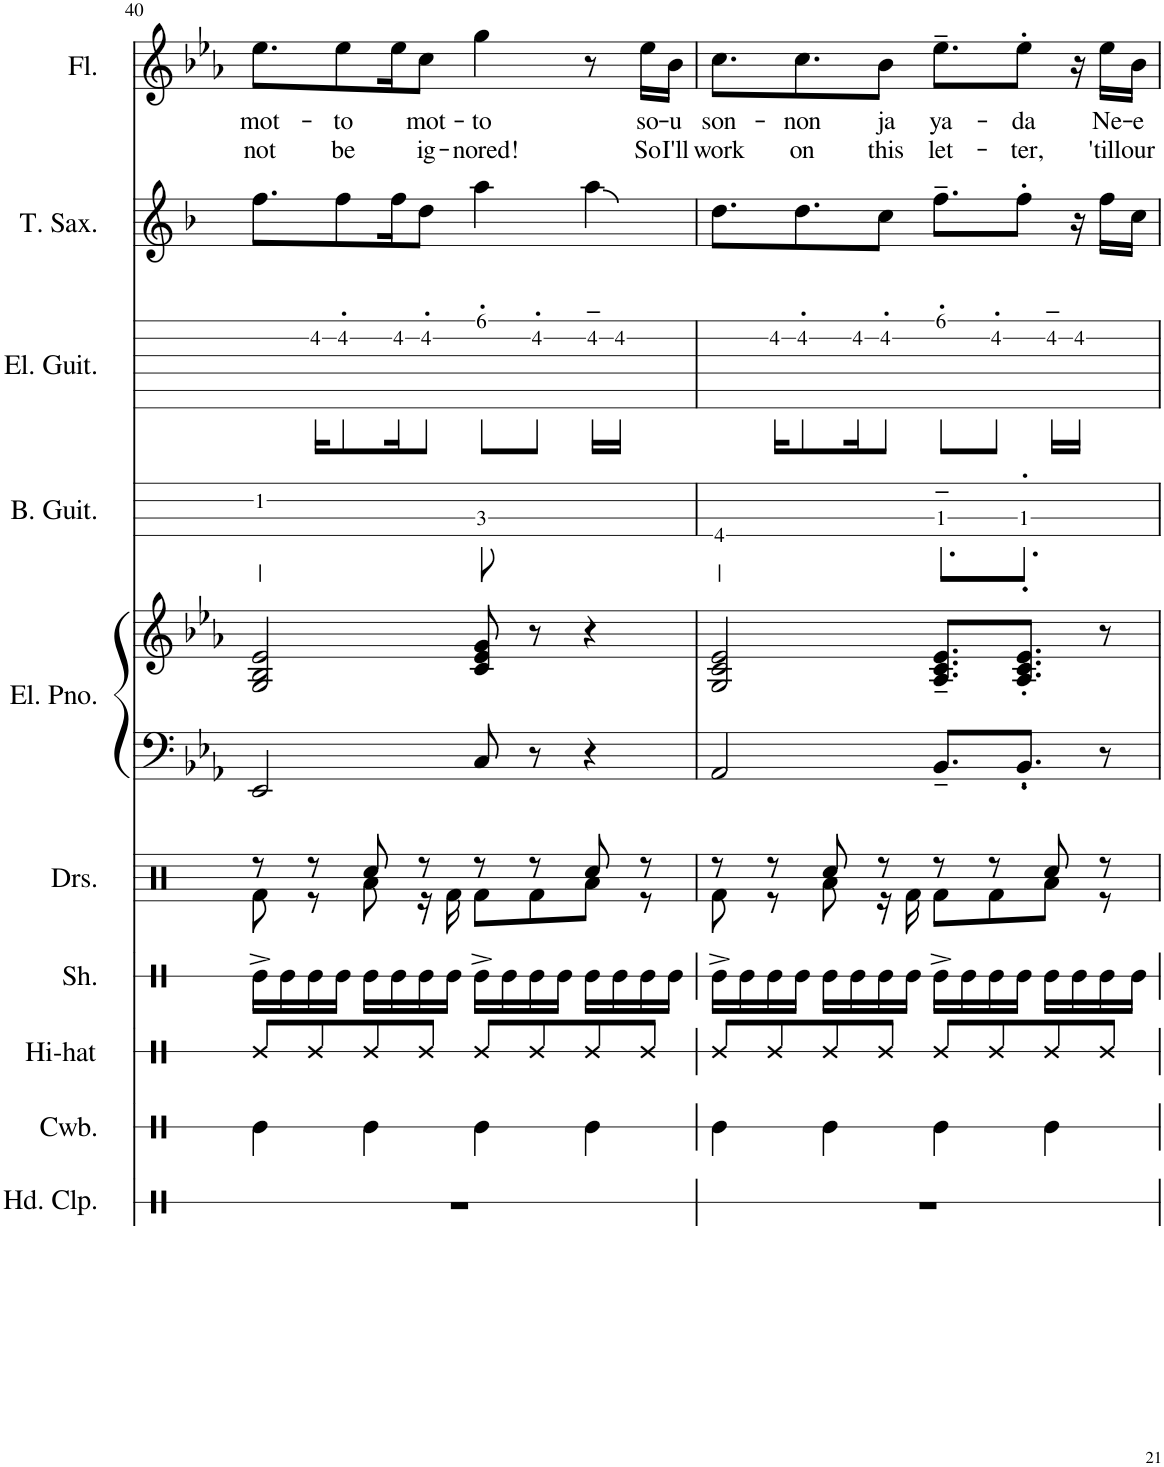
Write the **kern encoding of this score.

**kern	**kern	**kern	**kern	**kern	**kern	**kern	**kern	**kern	**kern	**kern	**text	**text
*part10	*part9	*part8	*part7	*part6	*part5	*part5	*part4	*part3	*part2	*part1	*part1	*part1
*staff11	*staff10	*staff9	*staff8	*staff7	*staff6	*staff5	*staff4	*staff3	*staff2	*staff1	*staff1	*staff1
*I"Hand Clap	*I"Cowbell	*I"Hi-hat	*I"Shaker	*I"Drumset	*I"Electric Piano	*	*I"Bass Guitar	*I"Electric Guitar (Muted)	*I"Tenor Saxophone	*I"Flute	*	*
*I'Hd. Clp.	*I'Cwb.	*I'Hi-hat	*I'Sh.	*I'Drs.	*I'El. Pno.	*	*I'B. Guit.	*I'El. Guit.	*I'T. Sax.	*I'Fl.	*	*
!!LO:PB:g=z
*clefX	*clefX	*clefX	*clefX	*clefX	*clefF4	*clefG2	*	*	*clefG2	*clefG2	*	*
*	*	*	*	*	*	*	*	*	*Trd8c14	*	*	*
*k[]	*k[]	*k[]	*k[]	*k[]	*k[b-e-a-]	*k[b-e-a-]	*k[b-e-a-]	*k[b-e-a-]	*k[b-]	*k[b-e-a-]	*	*
*M4/4	*M4/4	*M4/4	*M4/4	*M4/4	*M4/4	*M4/4	*M4/4	*M4/4	*M4/4	*M4/4	*	*
*met(c)	*met(c)	*met(c)	*met(c)	*met(c)	*met(c)	*met(c)	*met(c)	*met(c)	*met(c)	*met(c)	*	*
=40	=40	=40	=40	=40	=40	=40	=40	=40	=40	=40	=40	=40
*	*	*	*	*^	*	*	*	*	*	*	*	*
!	!	!	!	!	!	!	!	!	!	!	!	!LO:LY:b	!LO:LY:b
1r	4Re\	8Re/L	16Re^\LL	8r	8Rf\	2EE-/	2G/ 2B-/ 2e-/	2EE-\	8r	8.ff\L	8.ee-\L	mot-	not
.	.	.	16Re\	.	.	.	.	.	.	.	.	.	.
.	.	8Re/	16Re\	8r	8r	.	.	.	16e-\KL	.	.	.	.
!	!	!	!	!	!	!	!	!	!	!	!	!LO:LY:b	!LO:LY:b
.	.	.	16Re\JJ	.	.	.	.	.	8e-'\	8ff\	8ee-\	-to	be
.	4Re\	8Re/	16Re\LL	8Rcc/	8Ra\	.	.	.	.	.	.	.	.
.	.	.	16Re\	.	.	.	.	.	16e-\K	16ff\K	16ee-\K	.	.
!	!	!	!	!	!	!	!	!	!	!	!	!LO:LY:b	!LO:LY:b
.	.	8Re/J	16Re\	8r	16r	.	.	.	8e-'\J	8dd\J	8cc\J	mot-	ig-
.	.	.	16Re\JJ	.	16Rf\	.	.	.	.	.	.	.	.
!	!	!	!	!	!	!	!	!	!	!	!	!LO:LY:b	!LO:LY:b
.	4Re\	8Re/L	16Re^\LL	8r	8Rf\L	8C/	8c/ 8e-/ 8g/	8CC\	8b-'\L	4aa\	4gg\	-to	-nored!
.	.	.	16Re\	.	.	.	.	.	.	.	.	.	.
.	.	8Re/	16Re\	8r	8Rf\	8r	8r	8r	8e-'\J	.	.	.	.
.	.	.	16Re\JJ	.	.	.	.	.	.	.	.	.	.
.	4Re\	8Re/	16Re\LL	8Rcc/	8Ra\J	4r	4r	4r	16e-~\LL	4aa\	8r	.	.
.	.	.	16Re\	.	.	.	.	.	16e-\JJ	.	.	.	.
!	!	!	!	!	!	!	!	!	!	!	!	!LO:LY:b	!LO:LY:b
.	.	8Re/J	16Re\	8r	8r	.	.	.	8r	.	16ee-\LL	so-	So
!	!	!	!	!	!	!	!	!	!	!	!	!LO:LY:b	!LO:LY:b
.	.	.	16Re\JJ	.	.	.	.	.	.	.	16b-\JJ	-u	I'll
=41	=41	=41	=41	=41	=41	=41	=41	=41	=41	=41	=41	=41	=41
!	!	!	!	!	!	!	!	!	!	!	!	!LO:LY:b	!LO:LY:b
1r	4Re\	8Re/L	16Re^\LL	8r	8Rf\	2AA-/	2G/ 2c/ 2e-/	2AAA-\	8r	8.dd\L	8.cc\L	son-	work
.	.	.	16Re\	.	.	.	.	.	.	.	.	.	.
.	.	8Re/	16Re\	8r	8r	.	.	.	16e-\KL	.	.	.	.
!	!	!	!	!	!	!	!	!	!	!	!	!LO:LY:b	!LO:LY:b
.	.	.	16Re\JJ	.	.	.	.	.	8e-'\	8.dd\	8.cc\	-non	on
.	4Re\	8Re/	16Re\LL	8Rcc/	8Ra\	.	.	.	.	.	.	.	.
.	.	.	16Re\	.	.	.	.	.	16e-\K	.	.	.	.
!	!	!	!	!	!	!	!	!	!	!	!	!LO:LY:b	!LO:LY:b
.	.	8Re/J	16Re\	8r	16r	.	.	.	8e-'\J	8cc\J	8b-\J	ja	this
.	.	.	16Re\JJ	.	16Rf\	.	.	.	.	.	.	.	.
!	!	!	!	!	!	!	!	!	!	!	!	!LO:LY:b	!LO:LY:b
.	4Re\	8Re/L	16Re^\LL	8r	8Rf\L	8.BB-~/L	8.A-/~ 8.c/~ 8.e-/~L	8.BBB-~\L	8b-'\L	8.ff~\L	8.ee-~\L	ya-	let-
.	.	.	16Re\	.	.	.	.	.	.	.	.	.	.
.	.	8Re/	16Re\	8r	8Rf\	.	.	.	8e-'\J	.	.	.	.
!	!	!	!	!	!	!	!	!	!	!	!	!LO:LY:b	!LO:LY:b
.	.	.	16Re\JJ	.	.	8.BB-'</J	8.A-/' 8.c/' 8.e-/'J	8.BBB-'<\J	.	8ff'\J	8ee-'\J	-da	-ter,
.	4Re\	8Re/	16Re\LL	8Rcc/	8Ra\J	.	.	.	16e-~\LL	.	.	.	.
.	.	.	16Re\	.	.	.	.	.	16e-\JJ	16r	16r	.	.
!	!	!	!	!	!	!	!	!	!	!	!	!LO:LY:b	!LO:LY:b
.	.	8Re/J	16Re\	8r	8r	8r	8r	8r	8r	16ff\LL	16ee-\LL	Ne-	'till
!	!	!	!	!	!	!	!	!	!	!	!	!LO:LY:b	!LO:LY:b
.	.	.	16Re\JJ	.	.	.	.	.	.	16cc\JJ	16b-\JJ	-e	our
*	*	*	*	*v	*v	*	*	*	*	*	*	*	*
=	=	=	=	=	=	=	=	=	=	=	=	=
*-	*-	*-	*-	*-	*-	*-	*-	*-	*-	*-	*-	*-
